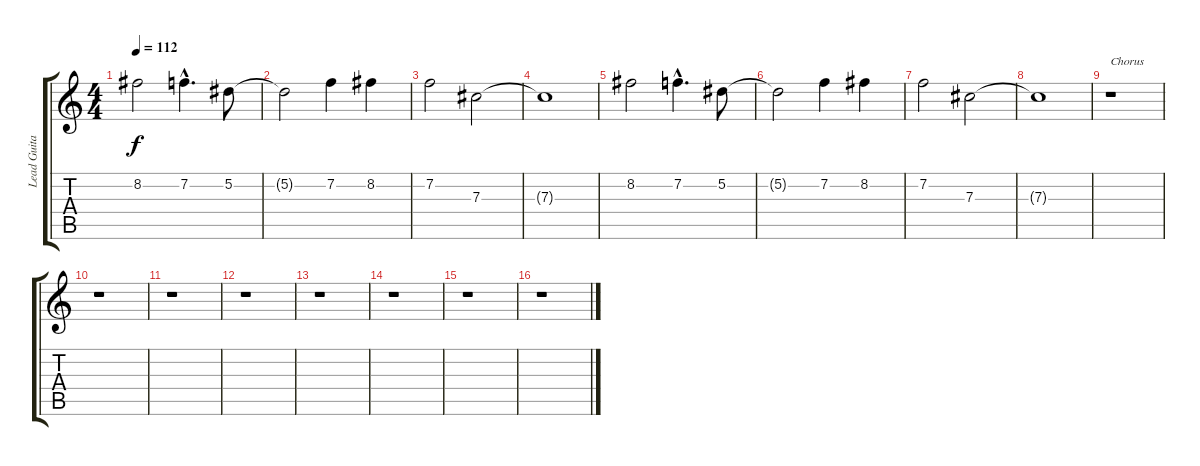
\track ("Lead Guitar II" "Lead Guita") {instrument distortionguitar}
\staff {score tabs}
\tuning (Eb4 Bb3 Gb3 Db3 Ab2 Eb2) {hide}
\ts (4 4)
\tempo 112
\clef g2
\ks c
8.2.2{dy f} 7.2{hac}.4{d} 5.2.8 |
5.2{t}.2 7.2.4 8.2.4 |
7.2.2 7.3.2 |
7.3{t}.1 |
8.2.2 7.2{hac}.4{d} 5.2.8 |
5.2{t}.2 7.2.4 8.2.4 |
7.2.2 7.3.2 |
7.3{t}.1 |
r.1{txt "Chorus"} |
r.1 |
r.1 |
r.1 |
r.1 |
r.1 |
r.1 |
r.1
